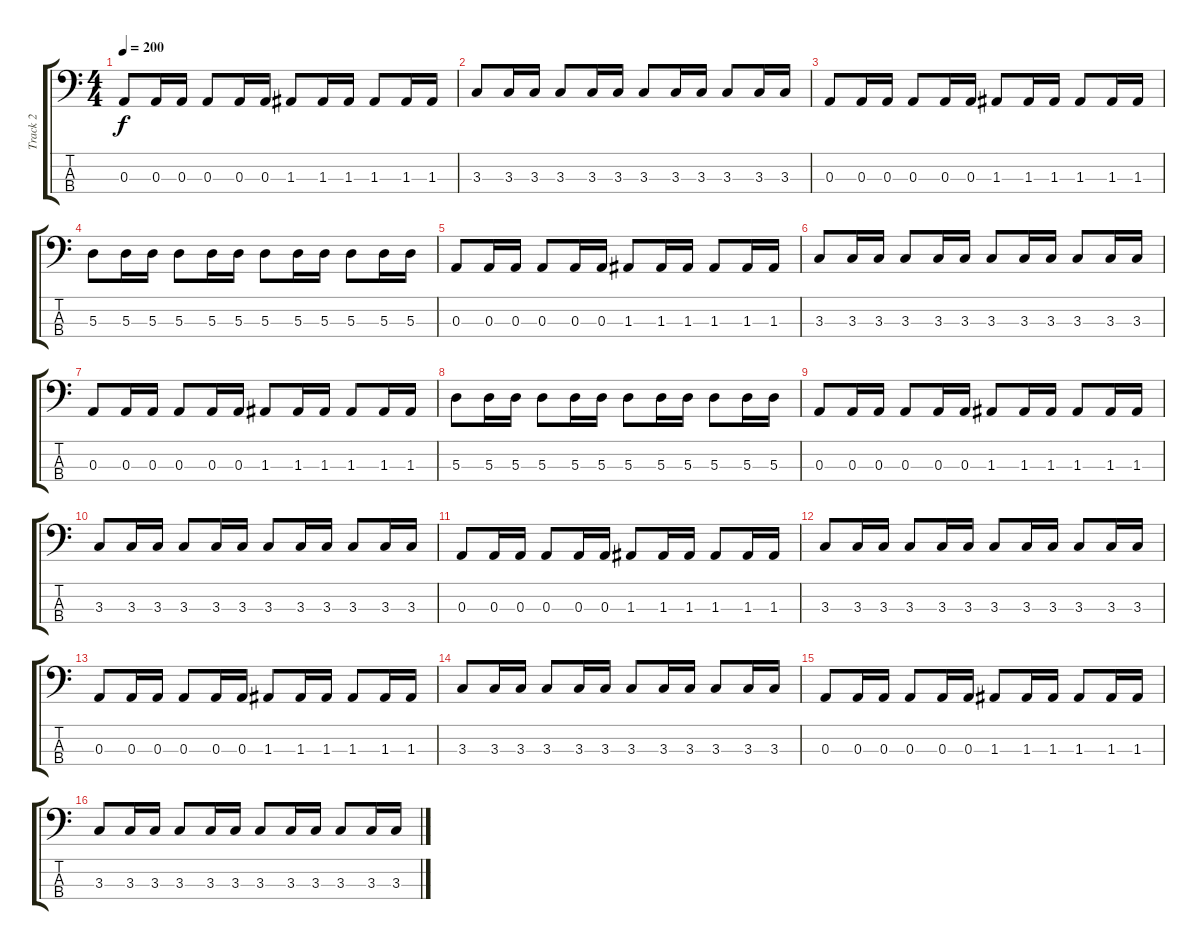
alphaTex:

\track ("Track 2" "Track 2") {instrument electricbasspick}
\staff {score tabs}
\tuning (G2 D2 A1 E1) {hide}
\ts (4 4)
\tempo 200
\clef f4
\ks c
0.3.8{dy f} 0.3.16 0.3.16 0.3.8 0.3.16 0.3.16 1.3.8 1.3.16 1.3.16 1.3.8 1.3.16 1.3.16 |
3.3.8 3.3.16 3.3.16 3.3.8 3.3.16 3.3.16 3.3.8 3.3.16 3.3.16 3.3.8 3.3.16 3.3.16 |
0.3.8 0.3.16 0.3.16 0.3.8 0.3.16 0.3.16 1.3.8 1.3.16 1.3.16 1.3.8 1.3.16 1.3.16 |
5.3.8 5.3.16 5.3.16 5.3.8 5.3.16 5.3.16 5.3.8 5.3.16 5.3.16 5.3.8 5.3.16 5.3.16 |
0.3.8 0.3.16 0.3.16 0.3.8 0.3.16 0.3.16 1.3.8 1.3.16 1.3.16 1.3.8 1.3.16 1.3.16 |
3.3.8 3.3.16 3.3.16 3.3.8 3.3.16 3.3.16 3.3.8 3.3.16 3.3.16 3.3.8 3.3.16 3.3.16 |
0.3.8 0.3.16 0.3.16 0.3.8 0.3.16 0.3.16 1.3.8 1.3.16 1.3.16 1.3.8 1.3.16 1.3.16 |
5.3.8 5.3.16 5.3.16 5.3.8 5.3.16 5.3.16 5.3.8 5.3.16 5.3.16 5.3.8 5.3.16 5.3.16 |
0.3.8 0.3.16 0.3.16 0.3.8 0.3.16 0.3.16 1.3.8 1.3.16 1.3.16 1.3.8 1.3.16 1.3.16 |
3.3.8 3.3.16 3.3.16 3.3.8 3.3.16 3.3.16 3.3.8 3.3.16 3.3.16 3.3.8 3.3.16 3.3.16 |
0.3.8 0.3.16 0.3.16 0.3.8 0.3.16 0.3.16 1.3.8 1.3.16 1.3.16 1.3.8 1.3.16 1.3.16 |
3.3.8 3.3.16 3.3.16 3.3.8 3.3.16 3.3.16 3.3.8 3.3.16 3.3.16 3.3.8 3.3.16 3.3.16 |
0.3.8 0.3.16 0.3.16 0.3.8 0.3.16 0.3.16 1.3.8 1.3.16 1.3.16 1.3.8 1.3.16 1.3.16 |
3.3.8 3.3.16 3.3.16 3.3.8 3.3.16 3.3.16 3.3.8 3.3.16 3.3.16 3.3.8 3.3.16 3.3.16 |
0.3.8 0.3.16 0.3.16 0.3.8 0.3.16 0.3.16 1.3.8 1.3.16 1.3.16 1.3.8 1.3.16 1.3.16 |
3.3.8 3.3.16 3.3.16 3.3.8 3.3.16 3.3.16 3.3.8 3.3.16 3.3.16 3.3.8 3.3.16 3.3.16
